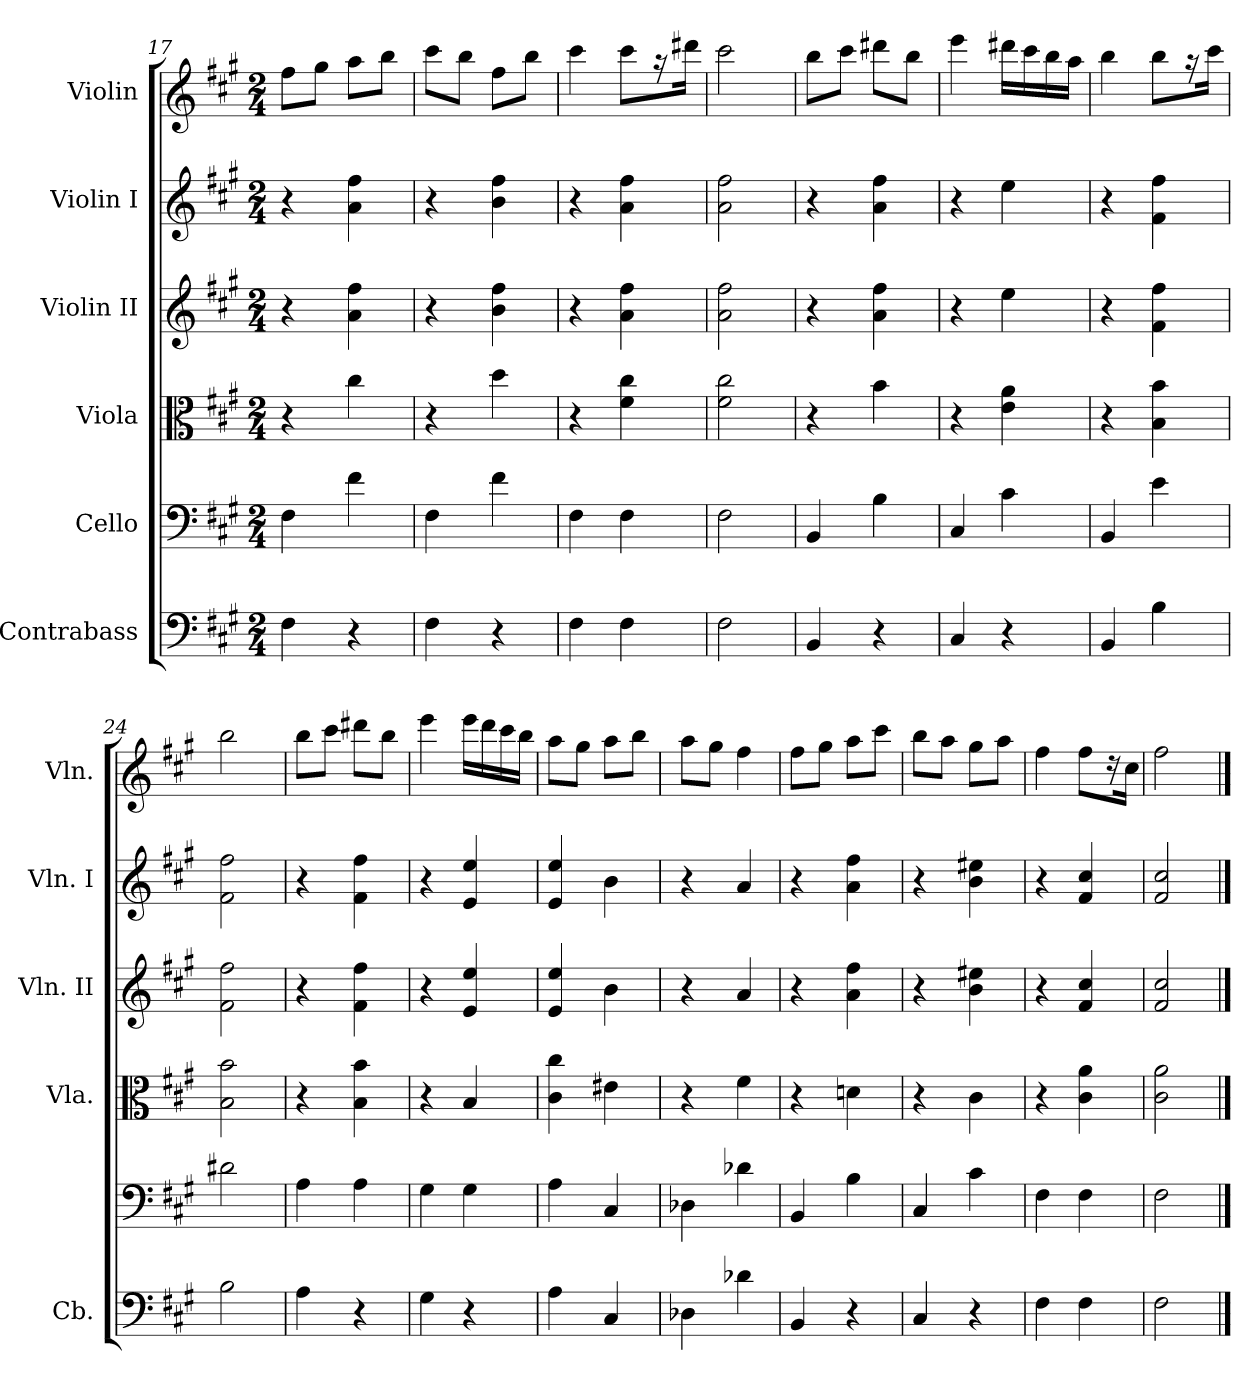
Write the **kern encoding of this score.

**kern	**kern	**kern	**kern	**kern	**kern
*part6	*part5	*part4	*part3	*part2	*part1
*staff6	*staff5	*staff4	*staff3	*staff2	*staff1
*I"Contrabass	*I"Cello	*I"Viola	*I"Violin II	*I"Violin I	*I"Violin
*I'Cb.	*	*I'Vla.	*I'Vln. II	*I'Vln. I	*I'Vln.
*clefF4	*clefF4	*clefC3	*clefG2	*clefG2	*clefG2
*ITrd7c12	*	*	*	*	*
*k[f#c#g#]	*k[f#c#g#]	*k[f#c#g#]	*k[f#c#g#]	*k[f#c#g#]	*k[f#c#g#]
*A:	*A:	*A:	*A:	*A:	*A:
*M2/4	*M2/4	*M2/4	*M2/4	*M2/4	*M2/4
=17	=17	=17	=17	=17	=17
4FF#\	4F#\	4r	4r	4r	8ff#\L
.	.	.	.	.	8gg#\J
4r	4f#\	4cc#\	4a\ 4ff#\	4a\ 4ff#\	8aa\L
.	.	.	.	.	8bb\J
=18	=18	=18	=18	=18	=18
4FF#\	4F#\	4r	4r	4r	8ccc#\L
.	.	.	.	.	8bb\J
4r	4f#\	4dd\	4b\ 4ff#\	4b\ 4ff#\	8ff#\L
.	.	.	.	.	8bb\J
=19	=19	=19	=19	=19	=19
4FF#\	4F#\	4r	4r	4r	4ccc#\
4FF#\	4F#\	4f#\ 4cc#\	4a\ 4ff#\	4a\ 4ff#\	8ccc#\L
.	.	.	.	.	16r
.	.	.	.	.	16ddd#X\Jk
=20	=20	=20	=20	=20	=20
2FF#\	2F#\	2f#\ 2cc#\	2a\ 2ff#\	2a\ 2ff#\	2ccc#\
=21	=21	=21	=21	=21	=21
4BBB/	4BB/	4r	4r	4r	8bb\L
.	.	.	.	.	8ccc#\J
4r	4B\	4b\	4a\ 4ff#\	4a\ 4ff#\	8ddd#X\L
.	.	.	.	.	8bb\J
=22	=22	=22	=22	=22	=22
4CC#/	4C#/	4r	4r	4r	4eee\
4r	4c#\	4e\ 4a\	4ee\	4ee\	16ddd#X\LL
.	.	.	.	.	16ccc#\
.	.	.	.	.	16bb\
.	.	.	.	.	16aa\JJ
=23	=23	=23	=23	=23	=23
4BBB/	4BB/	4r	4r	4r	4bb\
4BB\	4e\	4B\ 4b\	4f#\ 4ff#\	4f#\ 4ff#\	8bb\L
.	.	.	.	.	16r
.	.	.	.	.	16ccc#\Jk
=24	=24	=24	=24	=24	=24
2BB\	2d#X\	2B\ 2b\	2f#\ 2ff#\	2f#\ 2ff#\	2bb\
!!LO:PB:g=z
=25	=25	=25	=25	=25	=25
4AA\	4A\	4r	4r	4r	8bb\L
.	.	.	.	.	8ccc#\J
4r	4A\	4B\ 4b\	4f#\ 4ff#\	4f#\ 4ff#\	8ddd#X\L
.	.	.	.	.	8bb\J
=26	=26	=26	=26	=26	=26
4GG#\	4G#\	4r	4r	4r	4eee\
4r	4G#\	4B/	4e/ 4ee/	4e/ 4ee/	16eee\LL
.	.	.	.	.	16ddd\
.	.	.	.	.	16ccc#\
.	.	.	.	.	16bb\JJ
=27	=27	=27	=27	=27	=27
4AA\	4A\	4c#\ 4cc#\	4e/ 4ee/	4e/ 4ee/	8aa\L
.	.	.	.	.	8gg#\J
4CC#/	4C#/	4e#X\	4b\	4b\	8aa\L
.	.	.	.	.	8bb\J
=28	=28	=28	=28	=28	=28
4DD-X\	4D-X\	4r	4r	4r	8aa\L
.	.	.	.	.	8gg#\J
4D-X\	4d-X\	4f#\	4a/	4a/	4ff#\
=29	=29	=29	=29	=29	=29
4BBB/	4BB/	4r	4r	4r	8ff#\L
.	.	.	.	.	8gg#\J
4r	4B\	4dn\	4a\ 4ff#\	4a\ 4ff#\	8aa\L
.	.	.	.	.	8ccc#\J
=30	=30	=30	=30	=30	=30
4CC#/	4C#/	4r	4r	4r	8bb\L
.	.	.	.	.	8aa\J
4r	4c#\	4c#\	4b\ 4ee#X\	4b\ 4ee#X\	8gg#\L
.	.	.	.	.	8aa\J
=31	=31	=31	=31	=31	=31
4FF#\	4F#\	4r	4r	4r	4ff#\
4FF#\	4F#\	4c#\ 4a\	4f#/ 4cc#/	4f#/ 4cc#/	8ff#\L
.	.	.	.	.	16r
.	.	.	.	.	16cc#\Jk
=32	=32	=32	=32	=32	=32
2FF#\	2F#\	2c#\ 2a\	2f#/ 2cc#/	2f#/ 2cc#/	2ff#\
==	==	==	==	==	==
*-	*-	*-	*-	*-	*-
